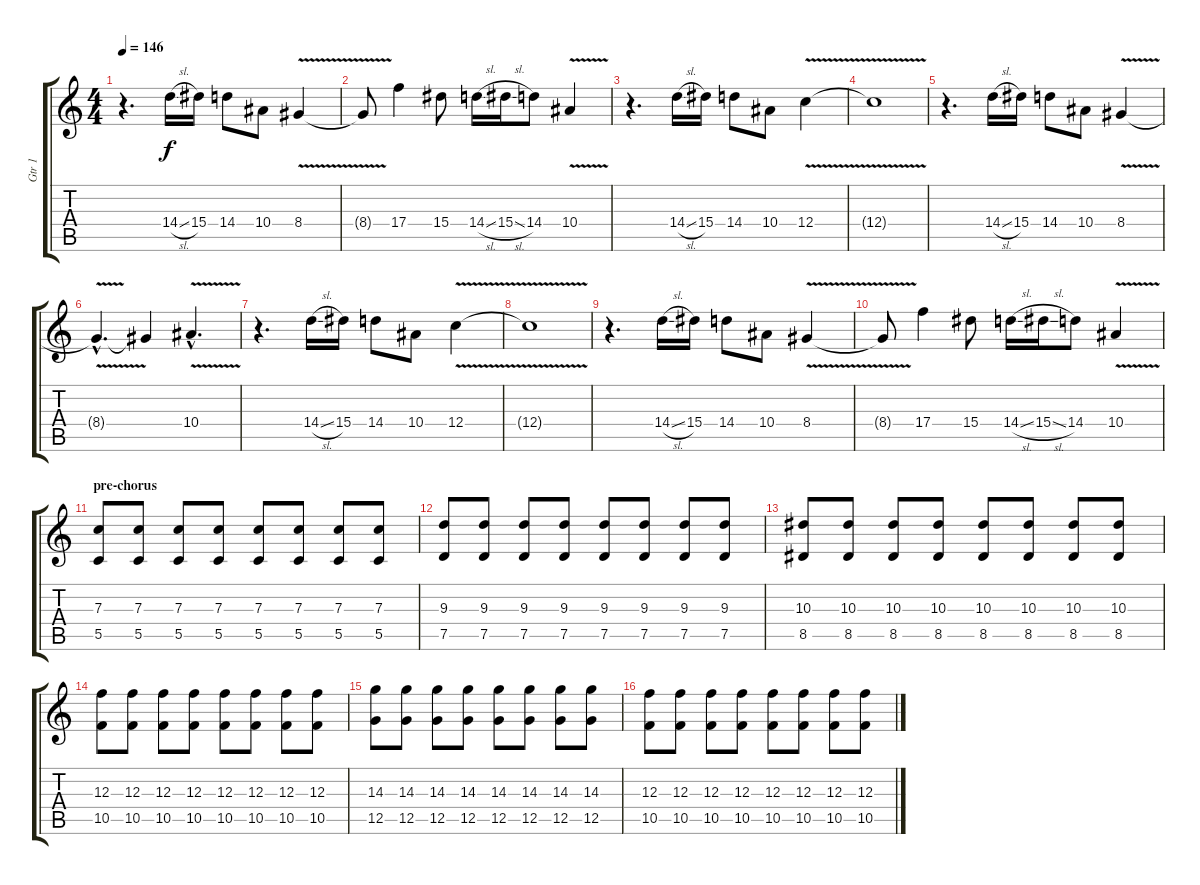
\track ("Gtr 1" "Gtr 1") {instrument overdrivenguitar}
\staff {score tabs}
\tuning (D4 A3 F3 C3 G2 C2) {hide}
\ts (4 4)
\tempo 146
\clef g2
\ks c
r.4{d dy f} 14.4{sl}.16 15.4.16 14.4.8 10.4.8 8.4{v}.4 |
8.4{t}.8 17.4.4 15.4.8 14.4{sl}.16 15.4{sl}.16 14.4.8 10.4{v}.4 |
r.4{d} 14.4{sl}.16 15.4.16 14.4.8 10.4.8 12.4{v}.4 |
12.4{t}.1 |
r.4{d} 14.4{sl}.16 15.4.16 14.4.8 10.4.8 8.4{v}.4 |
8.4{hac t}.4{d} 8.4{t}.4 10.4{v hac}.4{d} |
r.4{d} 14.4{sl}.16 15.4.16 14.4.8 10.4.8 12.4{v}.4 |
12.4{t}.1 |
r.4{d} 14.4{sl}.16 15.4.16 14.4.8 10.4.8 8.4{v}.4 |
8.4{t}.8 17.4.4 15.4.8 14.4{sl}.16 15.4{sl}.16 14.4.8 10.4{v}.4 |
\section ("" "pre-chorus")
(7.3 5.5).8 (7.3 5.5).8 (7.3 5.5).8 (7.3 5.5).8 (7.3 5.5).8 (7.3 5.5).8 (7.3 5.5).8 (7.3 5.5).8 |
(9.3 7.5).8 (9.3 7.5).8 (9.3 7.5).8 (9.3 7.5).8 (9.3 7.5).8 (9.3 7.5).8 (9.3 7.5).8 (9.3 7.5).8 |
(10.3 8.5).8 (10.3 8.5).8 (10.3 8.5).8 (10.3 8.5).8 (10.3 8.5).8 (10.3 8.5).8 (10.3 8.5).8 (10.3 8.5).8 |
(12.3 10.5).8 (12.3 10.5).8 (12.3 10.5).8 (12.3 10.5).8 (12.3 10.5).8 (12.3 10.5).8 (12.3 10.5).8 (12.3 10.5).8 |
(14.3 12.5).8 (14.3 12.5).8 (14.3 12.5).8 (14.3 12.5).8 (14.3 12.5).8 (14.3 12.5).8 (14.3 12.5).8 (14.3 12.5).8 |
(12.3 10.5).8 (12.3 10.5).8 (12.3 10.5).8 (12.3 10.5).8 (12.3 10.5).8 (12.3 10.5).8 (12.3 10.5).8 (12.3 10.5).8
